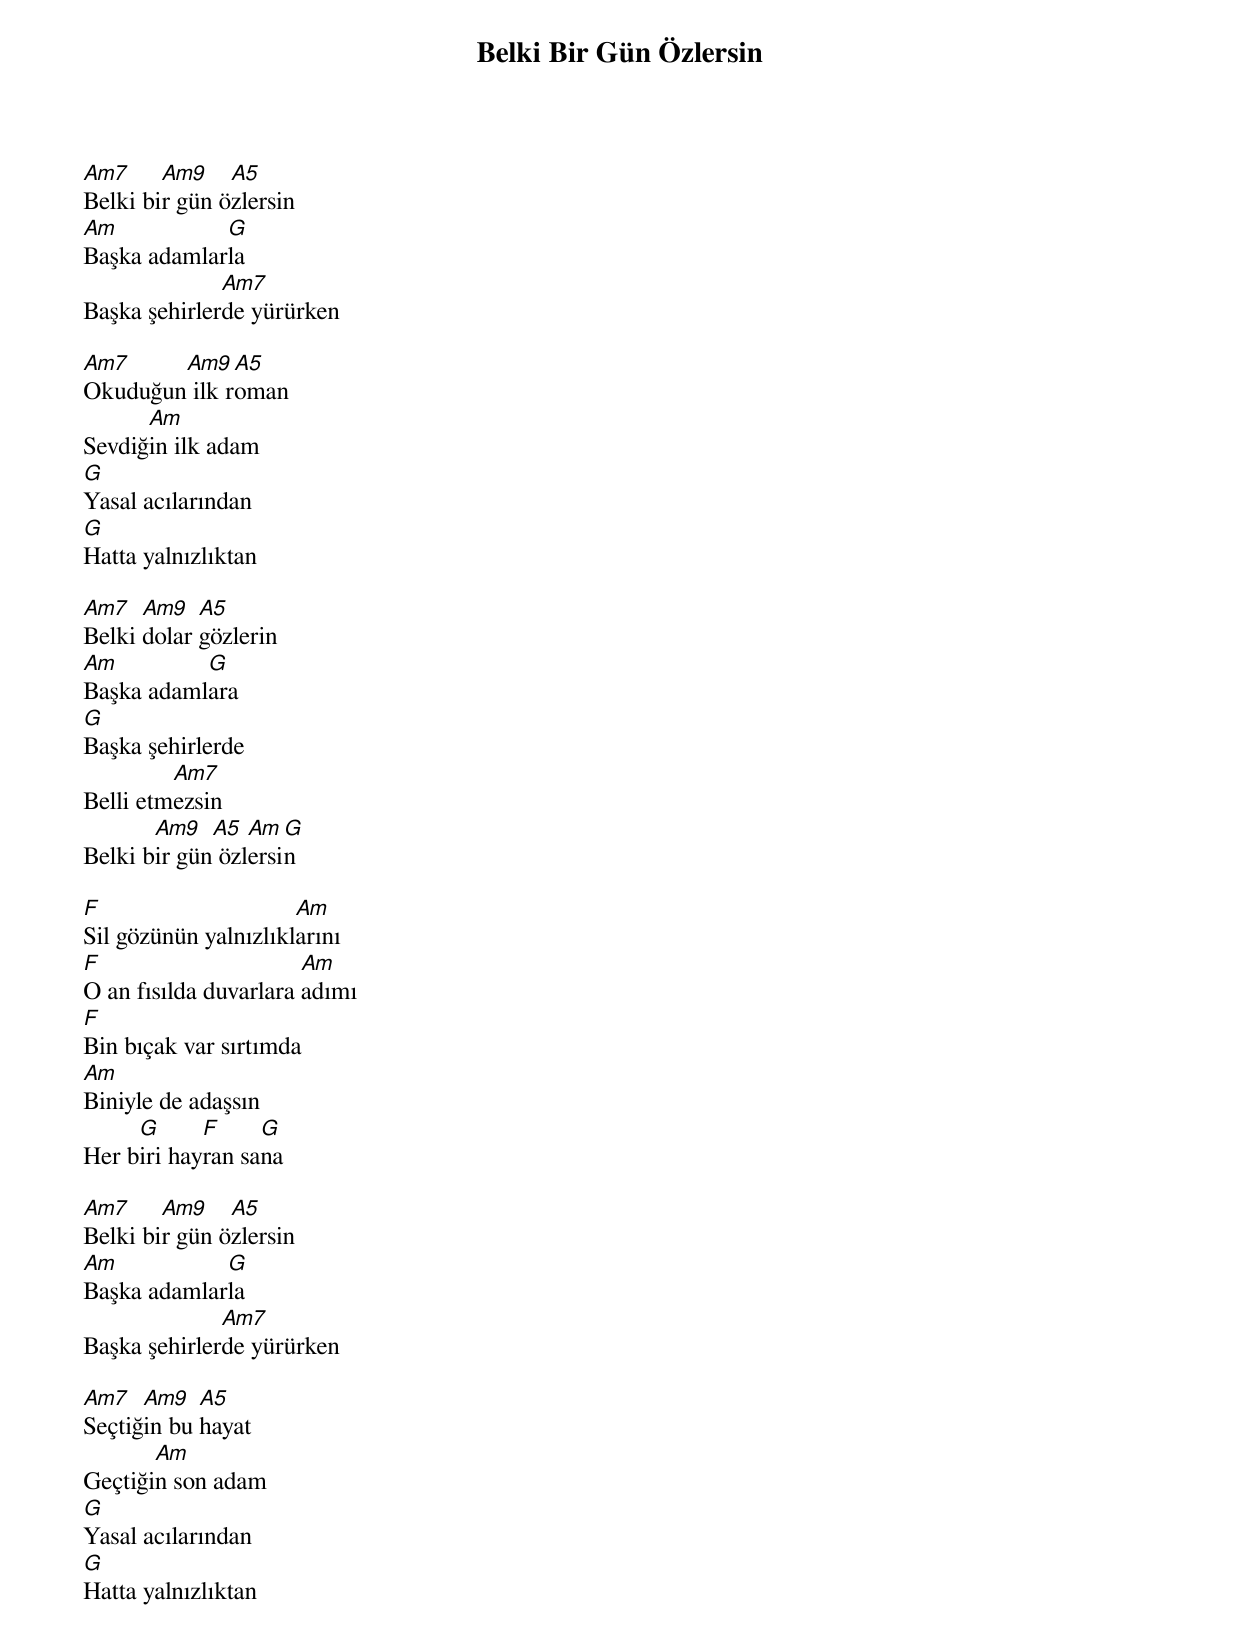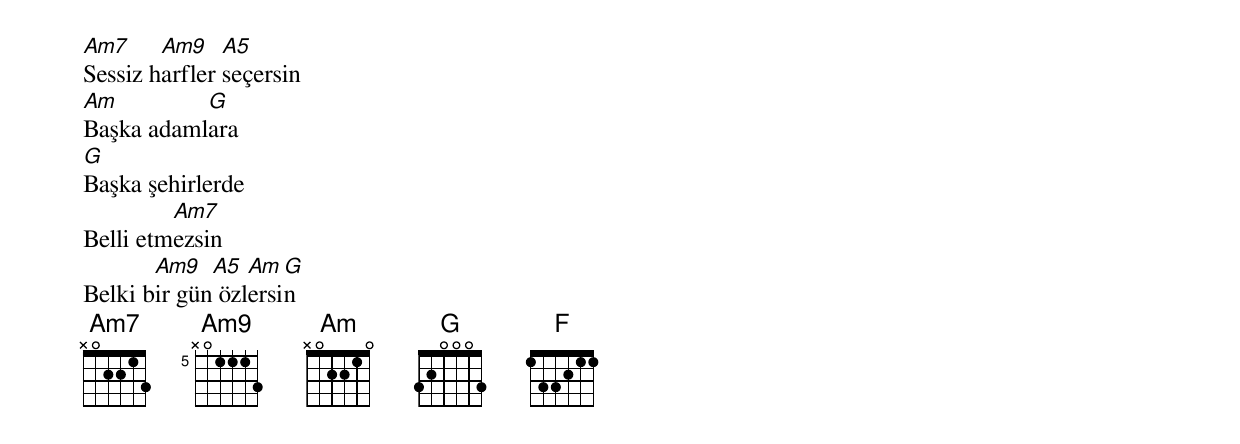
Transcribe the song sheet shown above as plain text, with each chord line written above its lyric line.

{title: Belki Bir Gün Özlersin}
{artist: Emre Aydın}

Am7     Am9    A5
Belki bir gün özlersin
Am           G
Başka adamlarla
              Am7
Başka şehirlerde yürürken

Am7     Am9   A5
Okuduğun ilk roman
      Am
Sevdiğin ilk adam
G
Yasal acılarından
G
Hatta yalnızlıktan

Am7   Am9   A5
Belki dolar gözlerin
Am         G
Başka adamlara
G
Başka şehirlerde
         Am7
Belli etmezsin
       Am9   A5  Am  G
Belki bir gün özlersin

F                     Am
Sil gözünün yalnızlıklarını
F                      Am
O an fısılda duvarlara adımı
F
Bin bıçak var sırtımda
Am
Biniyle de adaşsın
     G      F     G
Her biri hayran sana

Am7     Am9    A5
Belki bir gün özlersin
Am           G
Başka adamlarla
              Am7
Başka şehirlerde yürürken

Am7   Am9   A5
Seçtiğin bu hayat
       Am
Geçtiğin son adam
G
Yasal acılarından
G
Hatta yalnızlıktan

Am7     Am9    A5
Sessiz harfler seçersin
Am         G
Başka adamlara
G
Başka şehirlerde
         Am7
Belli etmezsin
       Am9   A5  Am  G
Belki bir gün özlersin
